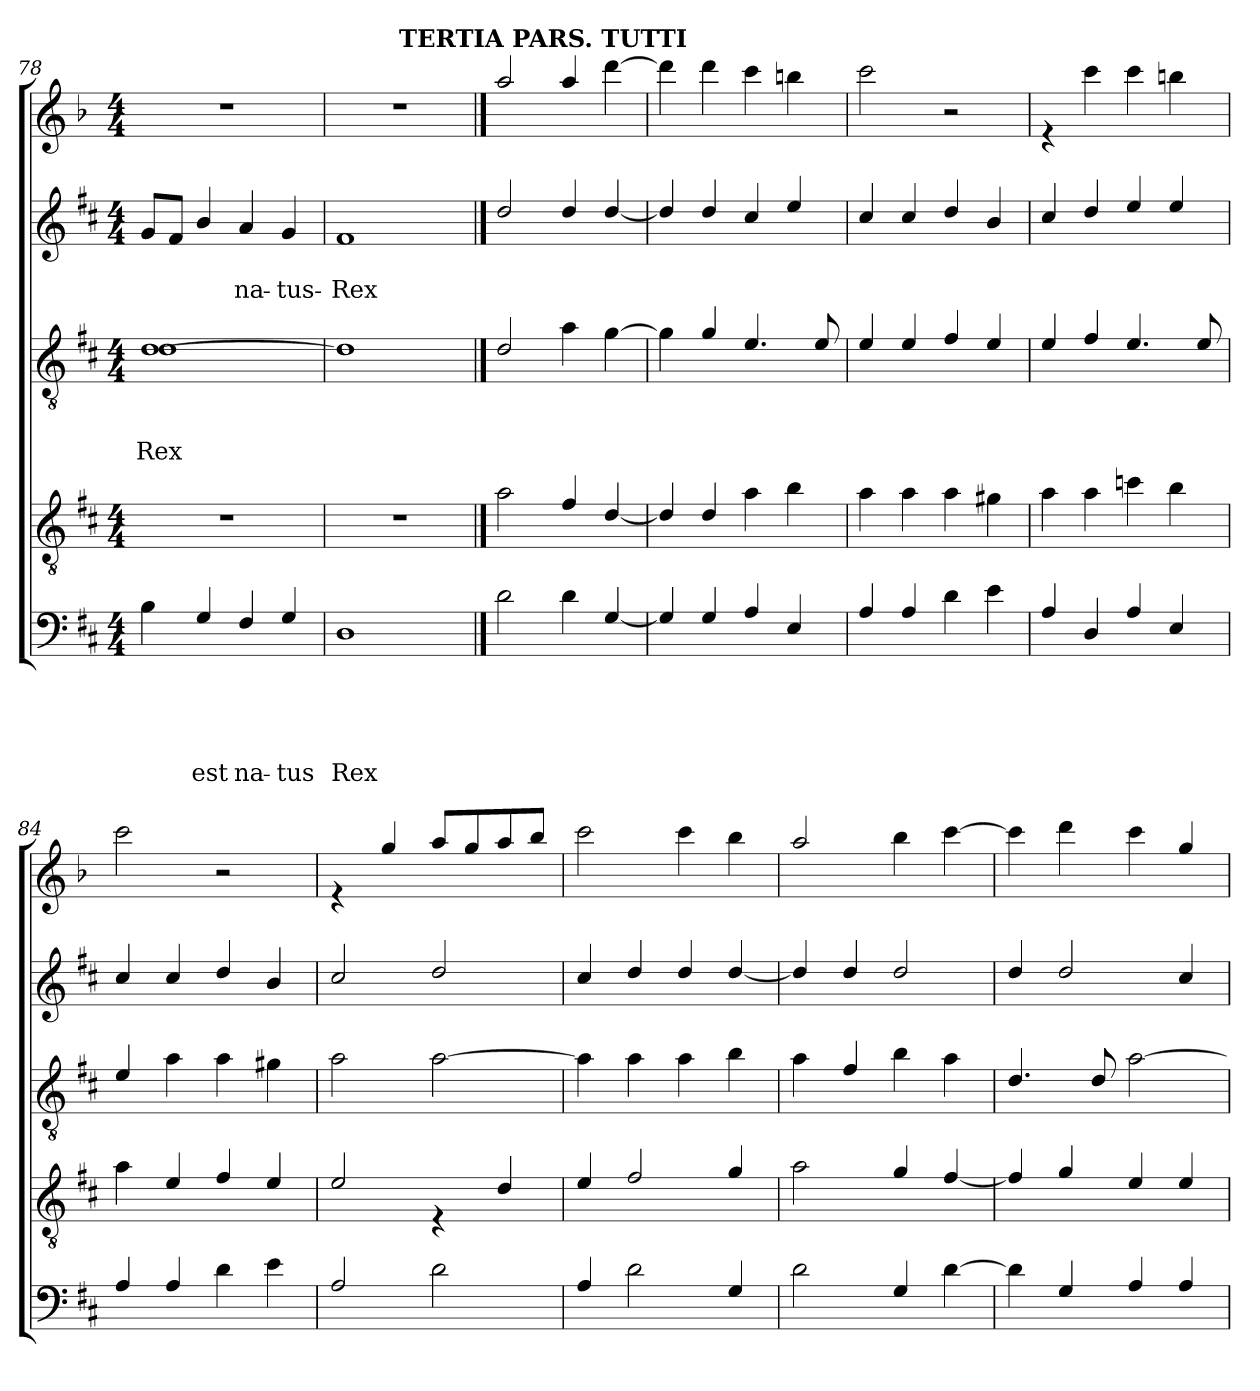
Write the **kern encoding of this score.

**kern	**text	**text	**text	**text	**text	**kern	**kern	**text	**text	**text	**kern	**text	**text	**kern
*part5	*part5	*part5	*part5	*part5	*part5	*part4	*part3	*part3	*part3	*part3	*part2	*part2	*part2	*part1
*staff5	*staff5	*staff5	*staff5	*staff5	*staff5	*staff4	*staff3	*staff3	*staff3	*staff3	*staff2	*staff2	*staff2	*staff1
*clefF4	*	*	*	*	*	*clefGv2	*clefGv2	*	*	*	*clefG2	*	*	*clefG2
*ITrd5c9	*	*	*	*	*	*ITrd5c9	*ITrd5c9	*	*	*	*ITrd5c9	*	*	*ITrd8c14
*k[b-]	*	*	*	*	*	*k[b-]	*k[b-]	*	*	*	*k[b-]	*	*	*k[b-]
*F:	*	*	*	*	*	*F:	*F:	*	*	*	*F:	*	*	*F:
*M4/4	*	*	*	*	*	*M4/4	*M4/4	*	*	*	*M4/4	*	*	*M4/4
=78	=78	=78	=78	=78	=78	=78	=78	=78	=78	=78	=78	=78	=78	=78
*	*	*	*	*	*	*	*^	*	*	*	*	*	*	*
!	!	!	!	!	!	!	!	!	!	!	!LO:LY:b	!	!	!	!
4D\	.	.	.	.	.	1r	[>1F	1F	.	.	Rex	8B-/L	.	.	1r
.	.	.	.	.	.	.	.	.	.	.	.	8A/J	.	.	.
!	!	!	!	!	!LO:LY:b	!	!	!	!	!	!	!	!	!	!
4BB-/	.	.	.	.	est	.	.	.	.	.	.	4d/	.	.	.
!	!	!	!	!	!LO:LY:b	!	!	!	!	!	!	!	!	!LO:LY:b	!
4AA/	.	.	.	.	na-	.	.	.	.	.	.	4c/	.	na-	.
!	!	!	!	!	!LO:LY:b	!	!	!	!	!	!	!	!	!LO:LY:b	!
4BB-/	.	.	.	.	-tus	.	.	.	.	.	.	4B-/	.	-tus-	.
*	*	*	*	*	*	*	*v	*v	*	*	*	*	*	*	*
=79	=79	=79	=79	=79	=79	=79	=79	=79	=79	=79	=79	=79	=79	=79
!	!	!	!	!	!LO:LY:b	!	!	!	!	!	!	!	!LO:LY:b	!
*	*	*	*	*	*	*	*	*	*	*	*	*	*	*^
1FF	.	.	.	.	Rex	1r	1F]	.	.	.	1A	.	-Rex	1r	4...ryy
!	!	!	!	!	!	!	!	!	!	!	!	!	!	!	!LO:TX:a:B:t=TERTIA PARS. TUTTI
.	.	.	.	.	.	.	.	.	.	.	.	.	.	.	2ryy
.	.	.	.	.	.	.	.	.	.	.	.	.	.	.	32ryy
*	*	*	*	*	*	*	*	*	*	*	*	*	*	*v	*v
==80	==80	==80	==80	==80	==80	==80	==80	==80	==80	==80	==80	==80	==80	==80
2F\	.	.	.	.	.	2c\	2F/	.	.	.	2f/	.	.	2a/
4F\	.	.	.	.	.	4A/	4c\	.	.	.	4f/	.	.	4a/
[<4BB-/	.	.	.	.	.	[<4F/	[>4B-\	.	.	.	[<4f/	.	.	[>4dd\
=81	=81	=81	=81	=81	=81	=81	=81	=81	=81	=81	=81	=81	=81	=81
4BB-/]	.	.	.	.	.	4F/]	4B-\]	.	.	.	4f/]	.	.	4dd\]
4BB-/	.	.	.	.	.	4F/	4B-/	.	.	.	4f/	.	.	4dd\
4C/	.	.	.	.	.	4c\	4.G/	.	.	.	4e/	.	.	4cc\
4GG/	.	.	.	.	.	4d\	.	.	.	.	4g/	.	.	4bn\
.	.	.	.	.	.	.	8G/	.	.	.	.	.	.	.
!!LO:LB:g=z
=82	=82	=82	=82	=82	=82	=82	=82	=82	=82	=82	=82	=82	=82	=82
4C/	.	.	.	.	.	4c\	4G/	.	.	.	4e/	.	.	2cc\
4C/	.	.	.	.	.	4c\	4G/	.	.	.	4e/	.	.	.
4F\	.	.	.	.	.	4c\	4A/	.	.	.	4f/	.	.	2r
4G\	.	.	.	.	.	4Bn\	4G/	.	.	.	4d/	.	.	.
=83	=83	=83	=83	=83	=83	=83	=83	=83	=83	=83	=83	=83	=83	=83
4C/	.	.	.	.	.	4c\	4G/	.	.	.	4e/	.	.	4re
4FF/	.	.	.	.	.	4c\	4A/	.	.	.	4f/	.	.	4cc\
4C/	.	.	.	.	.	4e-X\	4.G/	.	.	.	4g/	.	.	4cc\
4GG/	.	.	.	.	.	4d\	.	.	.	.	4g/	.	.	4bn\
.	.	.	.	.	.	.	8G/	.	.	.	.	.	.	.
=84	=84	=84	=84	=84	=84	=84	=84	=84	=84	=84	=84	=84	=84	=84
4C/	.	.	.	.	.	4c\	4G/	.	.	.	4e/	.	.	2cc\
4C/	.	.	.	.	.	4G/	4c\	.	.	.	4e/	.	.	.
4F\	.	.	.	.	.	4A/	4c\	.	.	.	4f/	.	.	2r
4G\	.	.	.	.	.	4G/	4Bn\	.	.	.	4d/	.	.	.
=85	=85	=85	=85	=85	=85	=85	=85	=85	=85	=85	=85	=85	=85	=85
2C/	.	.	.	.	.	2G/	2c\	.	.	.	2e/	.	.	4re
.	.	.	.	.	.	.	.	.	.	.	.	.	.	4g/
2F\	.	.	.	.	.	4rE	[>2c\	.	.	.	2f/	.	.	8a/L
.	.	.	.	.	.	.	.	.	.	.	.	.	.	8g/
.	.	.	.	.	.	4F/	.	.	.	.	.	.	.	8a/
.	.	.	.	.	.	.	.	.	.	.	.	.	.	8b-/J
=86	=86	=86	=86	=86	=86	=86	=86	=86	=86	=86	=86	=86	=86	=86
4C/	.	.	.	.	.	4G/	4c\]	.	.	.	4e/	.	.	2cc\
2F\	.	.	.	.	.	2A/	4c\	.	.	.	4f/	.	.	.
.	.	.	.	.	.	.	4c\	.	.	.	4f/	.	.	4cc\
4BB-/	.	.	.	.	.	4B-/	4d\	.	.	.	[<4f/	.	.	4b-\
!!LO:LB:g=z
=87	=87	=87	=87	=87	=87	=87	=87	=87	=87	=87	=87	=87	=87	=87
2F\	.	.	.	.	.	2c\	4c\	.	.	.	4f/]	.	.	2a/
.	.	.	.	.	.	.	4A/	.	.	.	4f/	.	.	.
4BB-/	.	.	.	.	.	4B-/	4d\	.	.	.	2f/	.	.	4b-\
[>4F\	.	.	.	.	.	[<4A/	4c\	.	.	.	.	.	.	[>4cc\
=88	=88	=88	=88	=88	=88	=88	=88	=88	=88	=88	=88	=88	=88	=88
4F\]	.	.	.	.	.	4A/]	4.F/	.	.	.	4f/	.	.	4cc\]
4BB-/	.	.	.	.	.	4B-/	.	.	.	.	2f/	.	.	4dd\
.	.	.	.	.	.	.	8F/	.	.	.	.	.	.	.
4C/	.	.	.	.	.	4G/	[>2c\	.	.	.	.	.	.	4cc\
4C/	.	.	.	.	.	4G/	.	.	.	.	4e/	.	.	4g/
=	=	=	=	=	=	=	=	=	=	=	=	=	=	=
*-	*-	*-	*-	*-	*-	*-	*-	*-	*-	*-	*-	*-	*-	*-
